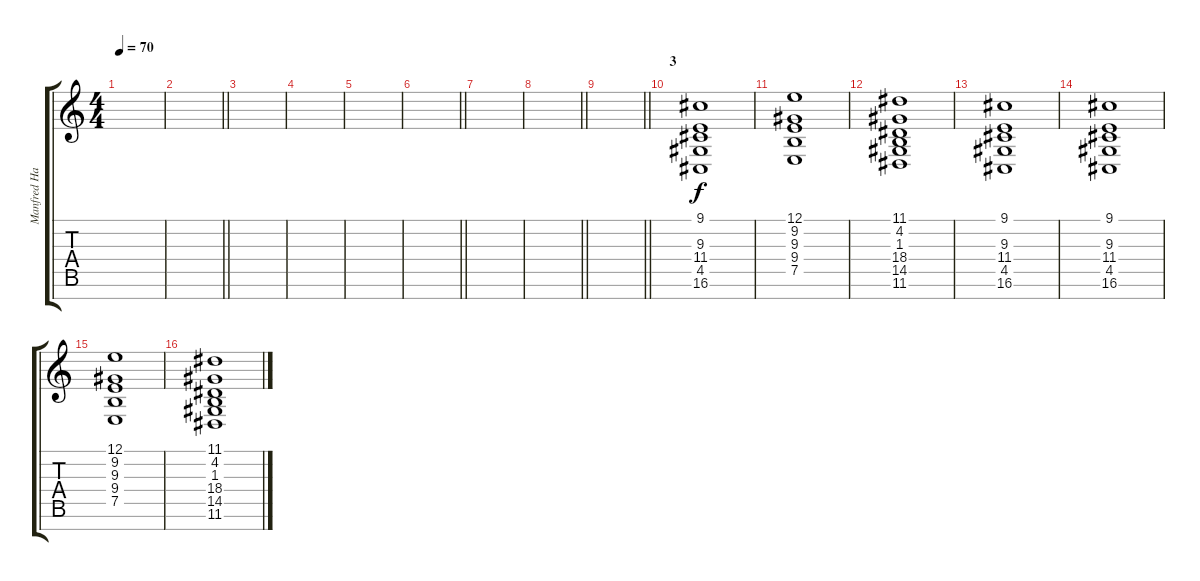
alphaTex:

\track ("Manfred Hanberg" "Manfred Ha") {instrument choiraahs}
\staff {score tabs}
\tuning (E4 B3 G3 D3 A2 E2 B1) {hide}
\ts (4 4)
\tempo 70
\clef g2
\ks c
|
\barLineRight lightlight
|
|
|
|
\barLineRight lightlight
|
|
\barLineRight lightlight
|
\barLineRight lightlight
|
\section ("" "3")
(9.1 9.3 11.4 4.5 16.6).1 |
(12.1 9.2 9.3 9.4 7.5).1 |
(11.1 4.2 1.3 18.4 14.5 11.6).1 |
(9.1 9.3 11.4 4.5 16.6).1 |
(9.1 9.3 11.4 4.5 16.6).1 |
(12.1 9.2 9.3 9.4 7.5).1 |
(11.1 4.2 1.3 18.4 14.5 11.6).1
